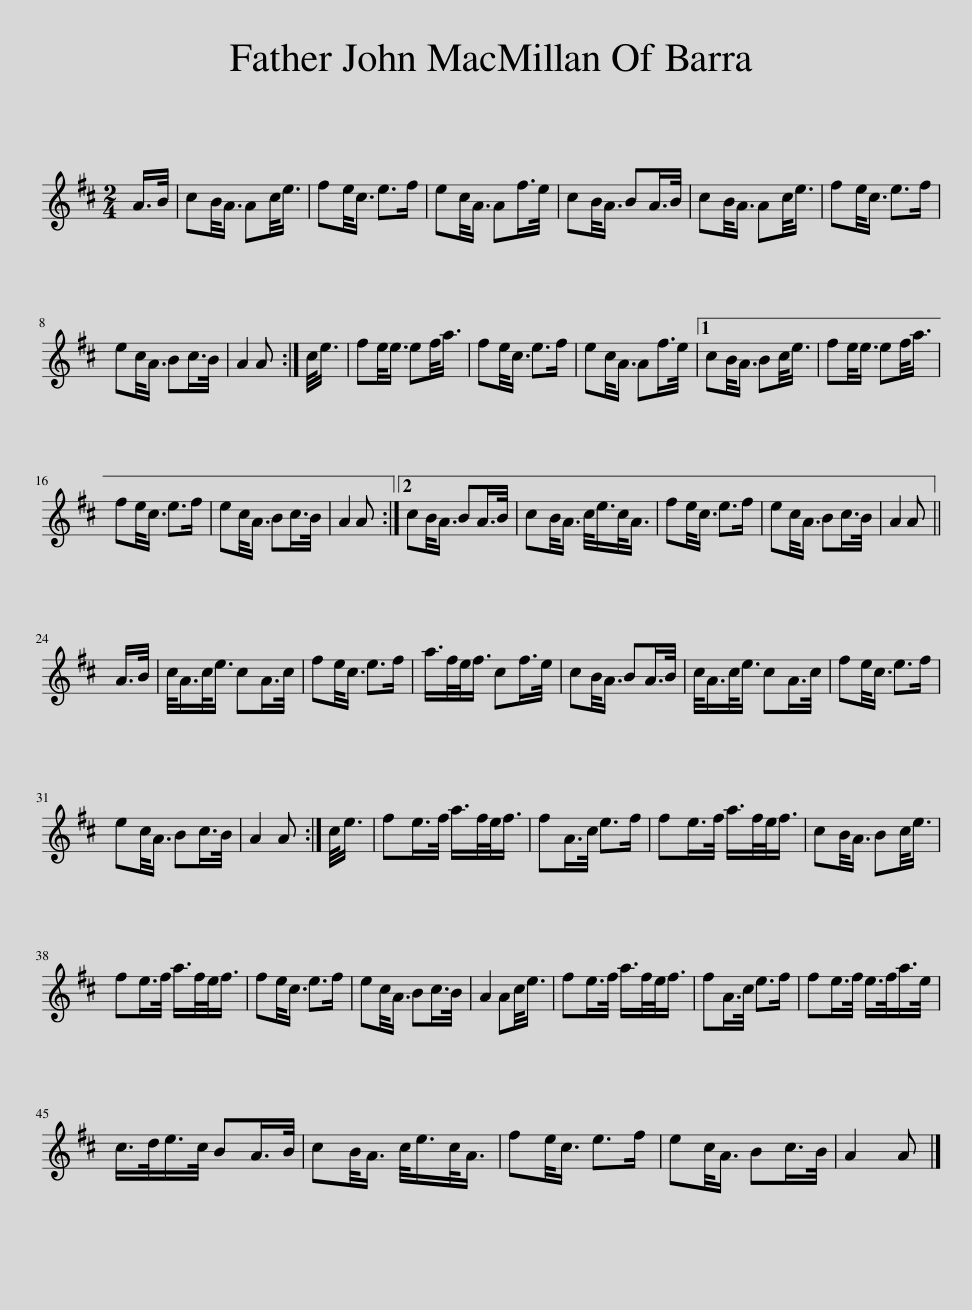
X:1
L:1/8
M:2/4
I:linebreak $
K:D
V:1 treble
V:1
 A/>B/ | cB/<A/ Ac/<e/ | fe/<c/ e>f | ec/<A/ Af/>e/ | cB/<A/ BA/>B/ | %5
 cB/<A/ Ac/<e/ | fe/<c/ e>f |$ ec/<A/ Bc/>B/ | A2 A :| c/<e/ | %10
 fe/<e/ ef/<a/ | fe/<c/ e>f | ec/<A/ Af/>e/ |1 cB/<A/ Bc/<e/ | fe/<e/ ef/<a/ |$ %15
 fe/<c/ e>f | ec/<A/ Bc/>B/ | A2 A :|2 cB/<A/ BA/>B/ | cB/<A/ c/<e/c/<A/ | %20
 fe/<c/ e>f | ec/<A/ Bc/>B/ | A2 A ||$ A/>B/ | c/<A/c/<e/ cA/>c/ | %25
 fe/<c/ e>f | a/>f/e/<f/ cf/>e/ | cB/<A/ BA/>B/ | c/<A/c/<e/ cA/>c/ | fe/<c/ e>f |$ %30
 ec/<A/ Bc/>B/ | A2 A :| c/<e/ | fe/>f/ a/>f/e/<f/ | fA/>c/ e>f | %35
 fe/>f/ a/>f/e/<f/ | cB/<A/ Bc/<e/ |$ fe/>f/ a/>f/e/<f/ | fe/<c/ e>f | ec/<A/ Bc/>B/ | %40
 A2 Ac/<e/ | fe/>f/ a/>f/e/<f/ | fA/>c/ e>f | fe/>f/ e/>f/a/>e/ |$ c/>d/e/>c/ BA/>B/ | %45
 cB/<A/ c/<e/c/<A/ | fe/<c/ e>f | ec/<A/ Bc/>B/ | A2 A |] %49
